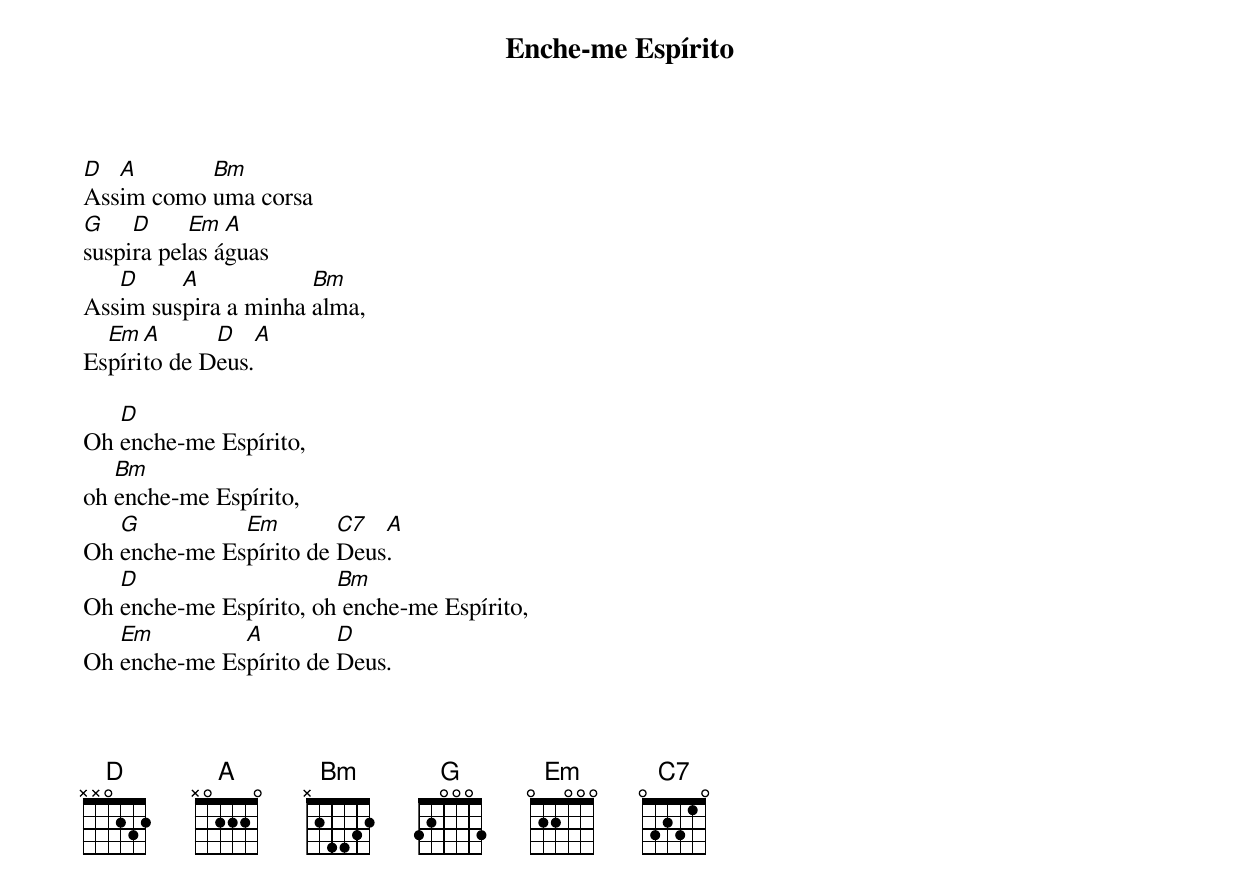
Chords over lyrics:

Enche-me Espírito

D  A       Bm
Assim como uma corsa
G    D     Em  A
suspira pelas águas
   D     A            Bm
Assim suspira a minha alma,
  Em  A      D   A
Espírito de Deus.

   D
Oh enche-me Espírito,
   Bm
oh enche-me Espírito,
   G          Em        C7  A
Oh enche-me Espírito de Deus.
   D                    Bm
Oh enche-me Espírito, oh enche-me Espírito,
   Em         A         D
Oh enche-me Espírito de Deus.


<iframe src="https://www.youtube.com/embed/mvJ3EfungrI" frameborder="0"></iframe>
